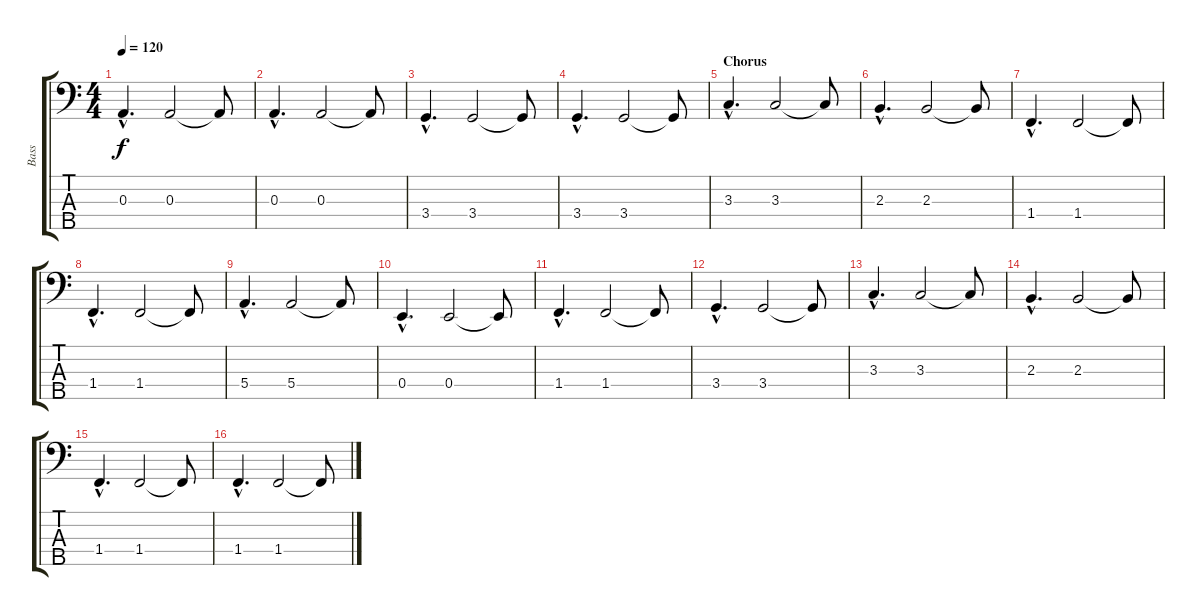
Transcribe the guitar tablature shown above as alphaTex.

\track ("Bass" "Bass") {instrument electricbassfinger}
\staff {score tabs}
\tuning (G2 D2 A1 E1 B0) {hide}
\ts (4 4)
\tempo 120
\clef f4
\ks c
0.3{hac}.4{d dy f} 0.3.2 0.3{t}.8 |
0.3{hac}.4{d} 0.3.2 0.3{t}.8 |
3.4{hac}.4{d} 3.4.2 3.4{t}.8 |
3.4{hac}.4{d} 3.4.2 3.4{t}.8 |
\section ("" "Chorus")
3.3{hac}.4{d} 3.3.2 3.3{t}.8 |
2.3{hac}.4{d} 2.3.2 2.3{t}.8 |
1.4{hac}.4{d} 1.4.2 1.4{t}.8 |
1.4{hac}.4{d} 1.4.2 1.4{t}.8 |
5.4{hac}.4{d} 5.4.2 5.4{t}.8 |
0.4{hac}.4{d} 0.4.2 0.4{t}.8 |
1.4{hac}.4{d} 1.4.2 1.4{t}.8 |
3.4{hac}.4{d} 3.4.2 3.4{t}.8 |
3.3{hac}.4{d} 3.3.2 3.3{t}.8 |
2.3{hac}.4{d} 2.3.2 2.3{t}.8 |
1.4{hac}.4{d} 1.4.2 1.4{t}.8 |
1.4{hac}.4{d} 1.4.2 1.4{t}.8
